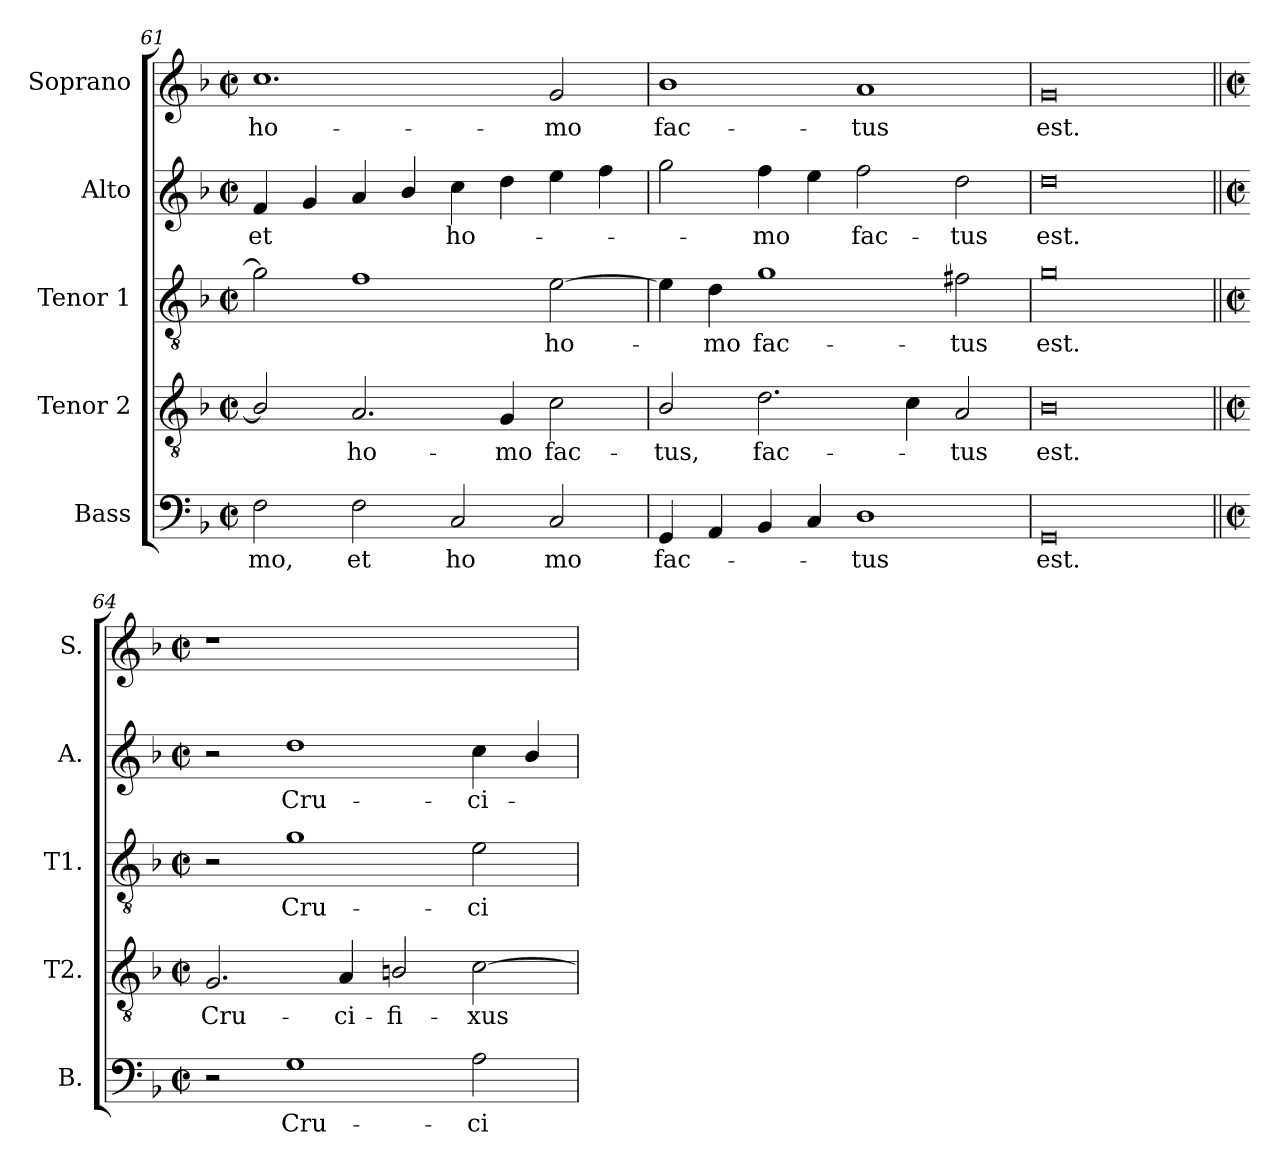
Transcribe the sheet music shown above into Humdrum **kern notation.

**kern	**text	**kern	**text	**kern	**text	**kern	**text	**kern	**text
*part5	*part5	*part4	*part4	*part3	*part3	*part2	*part2	*part1	*part1
*staff5	*staff5	*staff4	*staff4	*staff3	*staff3	*staff2	*staff2	*staff1	*staff1
*I"Bass	*	*I"Tenor 2	*	*I"Tenor 1	*	*I"Alto	*	*I"Soprano	*
*I'B.	*	*I'T2.	*	*I'T1.	*	*I'A.	*	*I'S.	*
*clefF4	*	*clefGv2	*	*clefGv2	*	*clefG2	*	*clefG2	*
*	*	*ITrd7c12	*	*ITrd7c12	*	*	*	*	*
*k[b-]	*	*k[b-]	*	*k[b-]	*	*k[b-]	*	*k[b-]	*
*F:	*	*F:	*	*F:	*	*F:	*	*F:	*
*M2/2	*	*M2/2	*	*M2/2	*	*M2/2	*	*M2/2	*
*met(c|)	*	*met(c|)	*	*met(c|)	*	*met(c|)	*	*met(c|)	*
=61	=61	=61	=61	=61	=61	=61	=61	=61	=61
!	!LO:LY:b:color=#000000	!	!	!	!	!	!	!	!
!	!	!	!	!	!	!	!LO:LY:b:color=#000000	!	!
!	!	!	!	!	!	!	!	!	!LO:LY:b:color=#000000
2Fi\	-mo,	2BB-i/]	.	2Gi\]	.	4fi/	et	1.cci	ho-
.	.	.	.	.	.	4gi/	.	.	.
!	!LO:LY:b:color=#000000	!	!	!	!	!	!	!	!
!	!	!	!LO:LY:b:color=#000000	!	!	!	!	!	!
2Fi\	et	2.AAi/	ho-	1Fi	.	4ai/	.	.	.
.	.	.	.	.	.	4b-i/	.	.	.
!	!LO:LY:b:color=#000000	!	!	!	!	!	!	!	!
!	!	!	!	!	!	!	!LO:LY:b:color=#000000	!	!
2Ci/	ho	.	.	.	.	4cci\	ho-	.	.
!	!	!	!LO:LY:b:color=#000000	!	!	!	!	!	!
.	.	4GGi/	-mo	.	.	4ddi\	.	.	.
!	!LO:LY:b:color=#000000	!	!	!	!	!	!	!	!
!	!	!	!LO:LY:b:color=#000000	!	!	!	!	!	!
!	!	!	!	!	!LO:LY:b:color=#000000	!	!	!	!
!	!	!	!	!	!	!	!	!	!LO:LY:b:color=#000000
2Ci/	mo	2Ci\	fac-	[>2Ei\	ho-	4eei\	.	2gi/	-mo
.	.	.	.	.	.	4ffi\	.	.	.
=62	=62	=62	=62	=62	=62	=62	=62	=62	=62
!	!LO:LY:b:color=#000000	!	!	!	!	!	!	!	!
!	!	!	!LO:LY:b:color=#000000	!	!	!	!	!	!
!	!	!	!	!	!	!	!	!	!LO:LY:b:color=#000000
4GGi/	fac-	2BB-i/	-tus,	4Ei\]	.	2ggi\	.	1b-i	fac-
!	!	!	!	!	!LO:LY:b:color=#000000	!	!	!	!
4AAi/	.	.	.	4Di\	-mo	.	.	.	.
!	!	!	!LO:LY:b:color=#000000	!	!	!	!	!	!
!	!	!	!	!	!LO:LY:b:color=#000000	!	!	!	!
!	!	!	!	!	!	!	!LO:LY:b:color=#000000	!	!
4BB-i/	.	2.Di\	fac-	1Gi	fac-	4ffi\	-mo	.	.
4Ci/	.	.	.	.	.	4eei\	.	.	.
!	!LO:LY:b:color=#000000	!	!	!	!	!	!	!	!
!	!	!	!	!	!	!	!LO:LY:b:color=#000000	!	!
!	!	!	!	!	!	!	!	!	!LO:LY:b:color=#000000
1Di	-tus	.	.	.	.	2ffi\	fac-	1ai	-tus
.	.	4Ci\	.	.	.	.	.	.	.
!	!	!	!LO:LY:b:color=#000000	!	!	!	!	!	!
!	!	!	!	!	!LO:LY:b:color=#000000	!	!	!	!
!	!	!	!	!	!	!	!LO:LY:b:color=#000000	!	!
.	.	2AAi/	-tus	2F#Xi\	-tus	2ddi\	-tus	.	.
=63	=63	=63	=63	=63	=63	=63	=63	=63	=63
!	!LO:LY:b:color=#000000	!	!	!	!	!	!	!	!
!	!	!	!LO:LY:b:color=#000000	!	!	!	!	!	!
!	!	!	!	!	!LO:LY:b:color=#000000	!	!	!	!
!	!	!	!	!	!	!	!LO:LY:b:color=#000000	!	!
!	!	!	!	!	!	!	!	!	!LO:LY:b:color=#000000
0GGi	est.	0BB-i	est.	0Gi	est.	0ddi	est.	0gi	est.
!!LO:PB:g=z
=64||	=64||	=64||	=64||	=64||	=64||	=64||	=64||	=64||	=64||
*M2/2	*	*M2/2	*	*M2/2	*	*M2/2	*	*M2/2	*
*met(c|)	*	*met(c|)	*	*met(c|)	*	*met(c|)	*	*met(c|)	*
!	!	!	!LO:LY:b:color=#000000	!	!	!	!	!LO:N:vis=1	!
2r	.	2.GGi/	Cru-	2r	.	2r	.	1r	.
!	!LO:LY:b:color=#000000	!	!	!	!	!	!	!	!
!	!	!	!	!	!LO:LY:b:color=#000000	!	!	!	!
!	!	!	!	!	!	!	!LO:LY:b:color=#000000	!	!
1Gi	Cru-	.	.	1Gi	Cru-	1ddi	Cru-	.	.
!	!	!	!LO:LY:b:color=#000000	!	!	!	!	!	!
.	.	4AAi/	-ci-	.	.	.	.	.	.
!	!	!	!LO:LY:b:color=#000000	!	!	!	!	!	!
.	.	2BBni/	-fi-	.	.	.	.	1ryy	.
!	!LO:LY:b:color=#000000	!	!	!	!	!	!	!	!
!	!	!	!LO:LY:b:color=#000000	!	!	!	!	!	!
!	!	!	!	!	!LO:LY:b:color=#000000	!	!	!	!
!	!	!	!	!	!	!	!LO:LY:b:color=#000000	!	!
2Ai\	-ci-	[>2Ci\	-xus	2Ei\	-ci-	4cci\	-ci-	.	.
.	.	.	.	.	.	4b-i/	.	.	.
=	=	=	=	=	=	=	=	=	=
*-	*-	*-	*-	*-	*-	*-	*-	*-	*-
